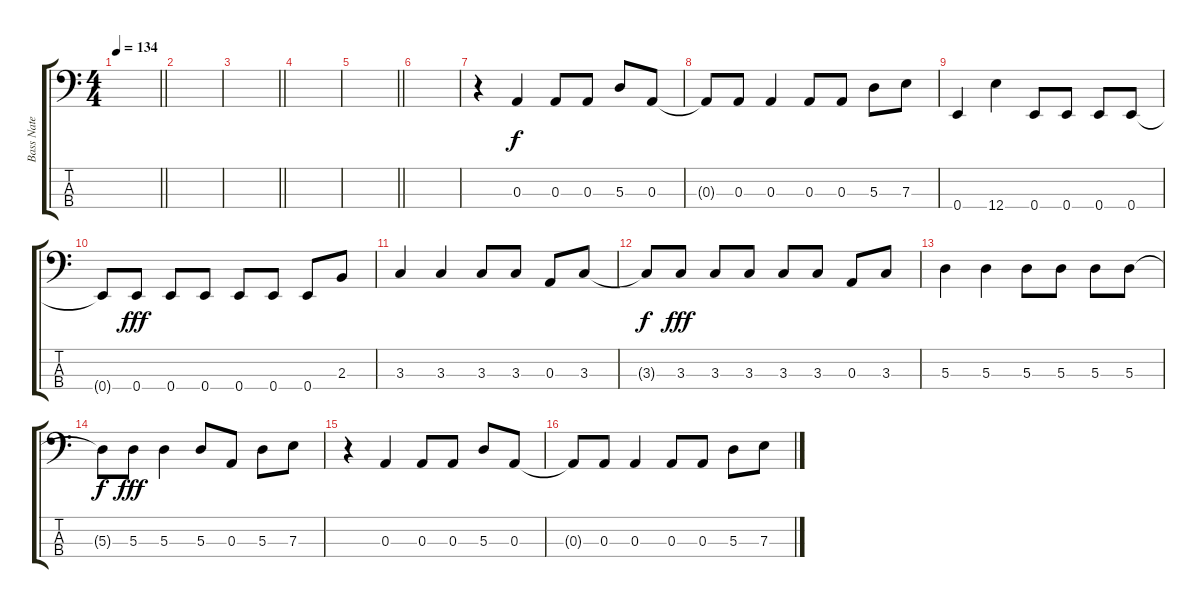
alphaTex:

\track ("Bass Nate" "Bass Nate") {instrument electricbassfinger}
\staff {score tabs}
\tuning (G2 D2 A1 E1) {hide}
\ts (4 4)
\tempo 134
\clef f4
\barLineRight lightlight
\ks c
|
|
\barLineRight lightlight
|
|
\barLineRight lightlight
|
|
r.4 0.3.4 0.3.8 0.3.8 5.3.8 0.3.8 |
0.3{t}.8 0.3.8 0.3.4 0.3.8 0.3.8 5.3.8 7.3.8 |
0.4.4 12.4.4 0.4.8 0.4.8 0.4.8 0.4.8 |
0.4{t}.8{dy f} 0.4.8{dy fff} 0.4.8 0.4.8 0.4.8 0.4.8 0.4.8 2.3.8 |
3.3.4 3.3.4 3.3.8 3.3.8 0.3.8 3.3.8 |
3.3{t}.8{dy f} 3.3.8{dy fff} 3.3.8 3.3.8 3.3.8 3.3.8 0.3.8 3.3.8 |
5.3.4 5.3.4 5.3.8 5.3.8 5.3.8 5.3.8 |
5.3{t}.8{dy f} 5.3.8{dy fff} 5.3.4 5.3.8 0.3.8 5.3.8 7.3.8 |
r.4 0.3.4 0.3.8 0.3.8 5.3.8 0.3.8 |
0.3{t}.8 0.3.8 0.3.4 0.3.8 0.3.8 5.3.8 7.3.8
